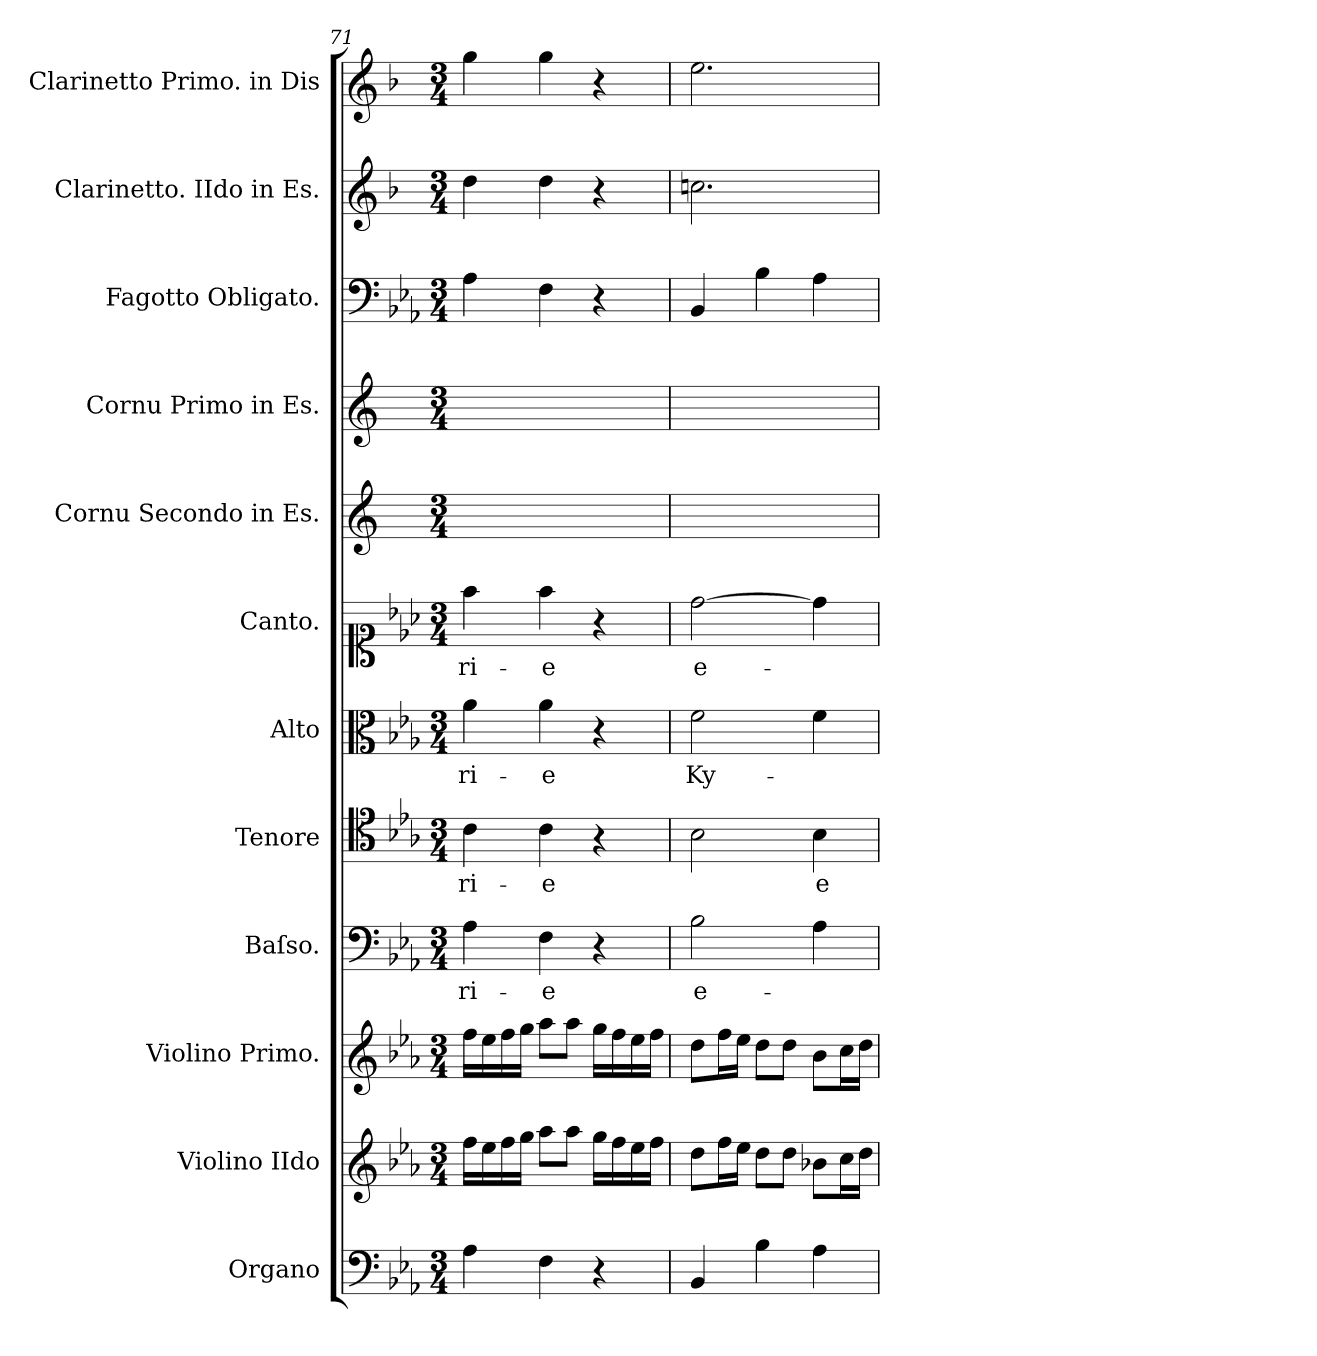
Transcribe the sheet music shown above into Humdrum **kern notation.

**kern	**kern	**kern	**kern	**text	**kern	**text	**kern	**text	**kern	**text	**kern	**kern	**kern	**kern	**kern
*part12	*part11	*part10	*part9	*part9	*part8	*part8	*part7	*part7	*part6	*part6	*part5	*part4	*part3	*part2	*part1
*staff12	*staff11	*staff10	*staff9	*staff9	*staff8	*staff8	*staff7	*staff7	*staff6	*staff6	*staff5	*staff4	*staff3	*staff2	*staff1
*I"Organo	*I"Violino IIdo	*I"Violino Primo.	*I"Baſso.	*	*I"Tenore	*	*I"Alto	*	*I"Canto.	*	*I"Cornu Secondo in Es.	*I"Cornu Primo in Es.	*I"Fagotto Obligato.	*I"Clarinetto. IIdo in Es.	*I"Clarinetto Primo. in Dis
*I'org	*I'vl II	*I'vl I	*I'B	*	*I'T	*	*I'A	*	*	*	*I'cor 2 in E♭	*I'cor 1 in E♭	*I'fag	*I'cl 2 in E♭	*I'cl 2 in E♭
*clefF4	*clefG2	*clefG2	*clefF4	*	*clefC4	*	*clefC3	*	*clefC1	*	*clefG2	*clefG2	*clefF4	*clefG2	*clefG2
*	*	*	*	*	*	*	*	*	*	*	*ITrd5c9	*ITrd5c9	*	*ITrd1c2	*ITrd1c2
*k[b-e-a-]	*k[b-e-a-]	*k[b-e-a-]	*k[b-e-a-]	*	*k[b-e-a-]	*	*k[b-e-a-]	*	*k[b-e-a-]	*	*k[b-e-a-]	*k[b-e-a-]	*k[b-e-a-]	*k[b-e-a-]	*k[b-e-a-]
*M3/4	*M3/4	*M3/4	*M3/4	*	*M3/4	*	*M3/4	*	*M3/4	*	*M3/4	*M3/4	*M3/4	*M3/4	*M3/4
=71	=71	=71	=71	=71	=71	=71	=71	=71	=71	=71	=71	=71	=71	=71	=71
4A-\	16ff\LL	16ff\LL	4A-\	-ri-	4c\	-ri-	4a-\	-ri-	4ff\	-ri-	2.ryy	2.ryy	4A-\	4cc\	4ff\
.	16ee-\	16ee-\	.	.	.	.	.	.	.	.	.	.	.	.	.
.	16ff\	16ff\	.	.	.	.	.	.	.	.	.	.	.	.	.
.	16gg\JJ	16gg\JJ	.	.	.	.	.	.	.	.	.	.	.	.	.
4F\	8aa-\L	8aa-\L	4F\	-e	4c\	-e	4a-\	-e	4ff\	-e	.	.	4F\	4cc\	4ff\
.	8aa-\J	8aa-\J	.	.	.	.	.	.	.	.	.	.	.	.	.
4r	16gg\LL	16gg\LL	4r	.	4r	.	4r	.	4r	.	.	.	4r	4r	4r
.	16ff\	16ff\	.	.	.	.	.	.	.	.	.	.	.	.	.
.	16ee-\	16ee-\	.	.	.	.	.	.	.	.	.	.	.	.	.
.	16ff\JJ	16ff\JJ	.	.	.	.	.	.	.	.	.	.	.	.	.
=72	=72	=72	=72	=72	=72	=72	=72	=72	=72	=72	=72	=72	=72	=72	=72
4BB-/	8dd\L	8dd\L	2B-\	e-	2B-\	.	2f\	Ky-	[2dd\	e-	2.ryy	2.ryy	4BB-/	2.b-X\	2.dd\
.	16ff\L	16ff\L	.	.	.	.	.	.	.	.	.	.	.	.	.
.	16ee-\JJ	16ee-\JJ	.	.	.	.	.	.	.	.	.	.	.	.	.
4B-\	8dd\L	8dd\L	.	.	.	.	.	.	.	.	.	.	4B-\	.	.
.	8dd\J	8dd\J	.	.	.	.	.	.	.	.	.	.	.	.	.
4A-\	8b-X\L	8b-\L	4A-\	.	4B-\	e-	4f\	.	4dd\]	.	.	.	4A-\	.	.
.	16cc\L	16cc\L	.	.	.	.	.	.	.	.	.	.	.	.	.
.	16dd\JJ	16dd\JJ	.	.	.	.	.	.	.	.	.	.	.	.	.
=	=	=	=	=	=	=	=	=	=	=	=	=	=	=	=
*-	*-	*-	*-	*-	*-	*-	*-	*-	*-	*-	*-	*-	*-	*-	*-
